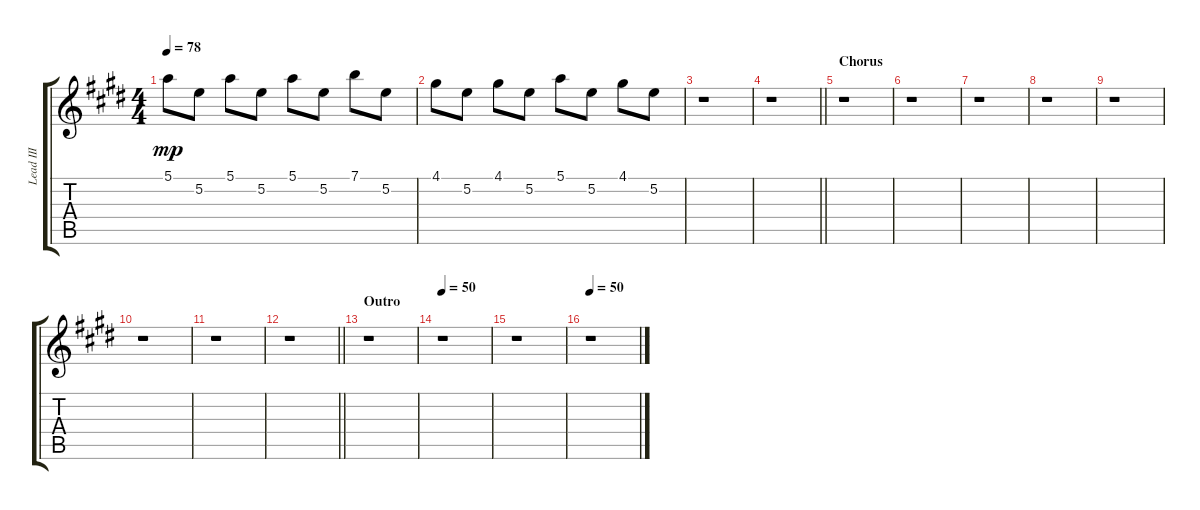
\track ("Lead III" "Lead III") {instrument electricguitarjazz}
\staff {score tabs}
\tuning (E4 B3 G3 D3 A2 E2) {hide}
\ts (4 4)
\tempo 78
\clef g2
\ks c#minor
5.1.8{dy mp} 5.2.8 5.1.8 5.2.8 5.1.8 5.2.8 7.1.8 5.2.8 |
4.1.8 5.2.8 4.1.8 5.2.8 5.1.8 5.2.8 4.1.8 5.2.8 |
\ks e
r.1 |
\barLineRight lightlight
\ks c#minor
r.1 |
\section ("" "Chorus")
r.1 |
\ks e
r.1 |
\ks c#minor
r.1 |
r.1 |
\ks e
r.1 |
\ks c#minor
r.1 |
r.1 |
\barLineRight lightlight
\ks e
r.1 |
\section ("" "Outro")
\ks c#minor
r.1 |
\tempo 50
r.1 |
r.1 |
\tempo 50
\ks e
r.1
